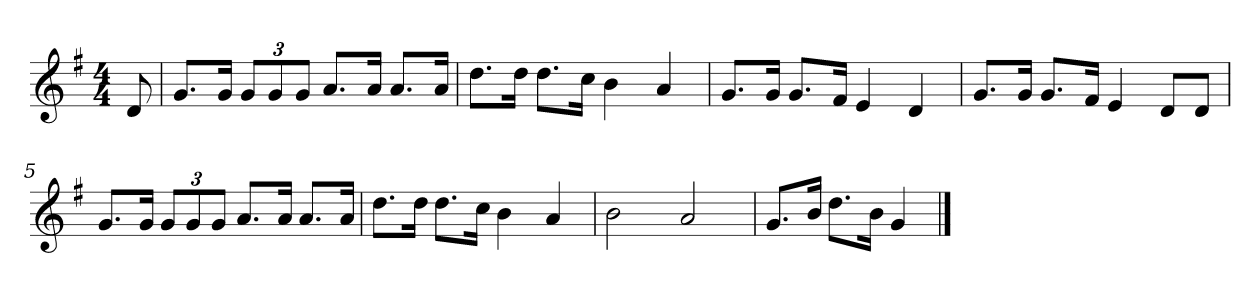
**kern
*part1
*staff1
*k[f#]
*M4/4
*MM120
=
8d
=1
8.gL
16gJk
12gL
12g
12gJ
8.aL
16aJk
8.aL
16aJk
=2
8.ddL
16ddJk
8.ddL
16ccJk
4b
4a
=3
8.gL
16gJk
8.gL
16f#Jk
4e
4d
=4
8.gL
16gJk
8.gL
16f#Jk
4e
8dL
8dJ
=5
8.gL
16gJk
12gL
12g
12gJ
8.aL
16aJk
8.aL
16aJk
=6
8.ddL
16ddJk
8.ddL
16ccJk
4b
4a
=7
2b
2a
=8
8.gL
16bJk
8.ddL
16bJk
4g
==
*-
